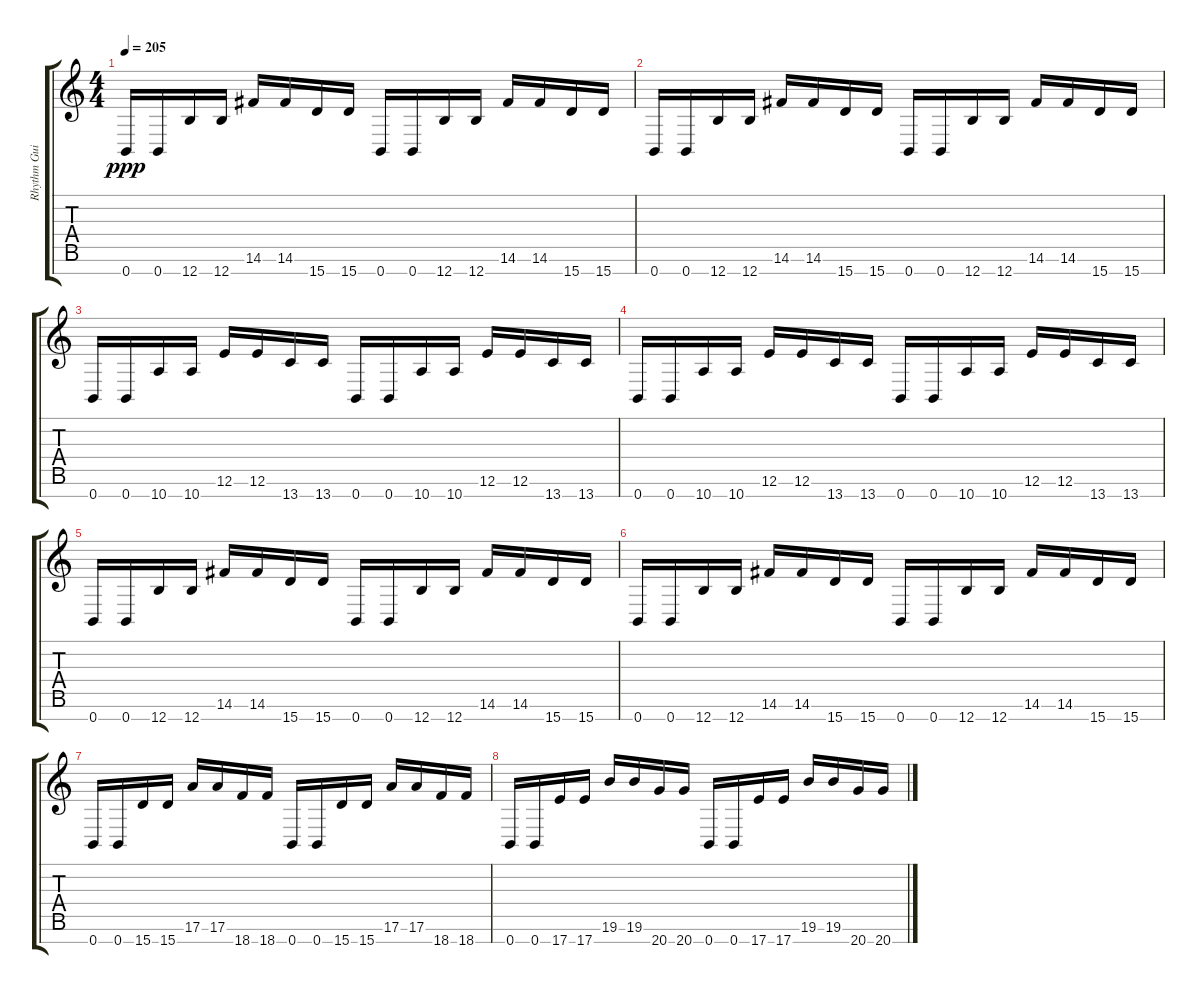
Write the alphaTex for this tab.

\track ("Rhythm Guitar 1" "Rhythm Gui") {instrument distortionguitar}
\staff {score tabs}
\tuning (E4 B3 G3 D3 A2 E2 B1) {hide}
\ts (4 4)
\tempo 205
\clef g2
\ks c
0.7.16{dy ppp} 0.7.16 12.7.16 12.7.16 14.6.16 14.6.16 15.7.16 15.7.16 0.7.16 0.7.16 12.7.16 12.7.16 14.6.16 14.6.16 15.7.16 15.7.16 |
0.7.16 0.7.16 12.7.16 12.7.16 14.6.16 14.6.16 15.7.16 15.7.16 0.7.16 0.7.16 12.7.16 12.7.16 14.6.16 14.6.16 15.7.16 15.7.16 |
0.7.16 0.7.16 10.7.16 10.7.16 12.6.16 12.6.16 13.7.16 13.7.16 0.7.16 0.7.16 10.7.16 10.7.16 12.6.16 12.6.16 13.7.16 13.7.16 |
0.7.16 0.7.16 10.7.16 10.7.16 12.6.16 12.6.16 13.7.16 13.7.16 0.7.16 0.7.16 10.7.16 10.7.16 12.6.16 12.6.16 13.7.16 13.7.16 |
0.7.16 0.7.16 12.7.16 12.7.16 14.6.16 14.6.16 15.7.16 15.7.16 0.7.16 0.7.16 12.7.16 12.7.16 14.6.16 14.6.16 15.7.16 15.7.16 |
0.7.16 0.7.16 12.7.16 12.7.16 14.6.16 14.6.16 15.7.16 15.7.16 0.7.16 0.7.16 12.7.16 12.7.16 14.6.16 14.6.16 15.7.16 15.7.16 |
0.7.16 0.7.16 15.7.16 15.7.16 17.6.16 17.6.16 18.7.16 18.7.16 0.7.16 0.7.16 15.7.16 15.7.16 17.6.16 17.6.16 18.7.16 18.7.16 |
0.7.16 0.7.16 17.7.16 17.7.16 19.6.16 19.6.16 20.7.16 20.7.16 0.7.16 0.7.16 17.7.16 17.7.16 19.6.16 19.6.16 20.7.16 20.7.16
